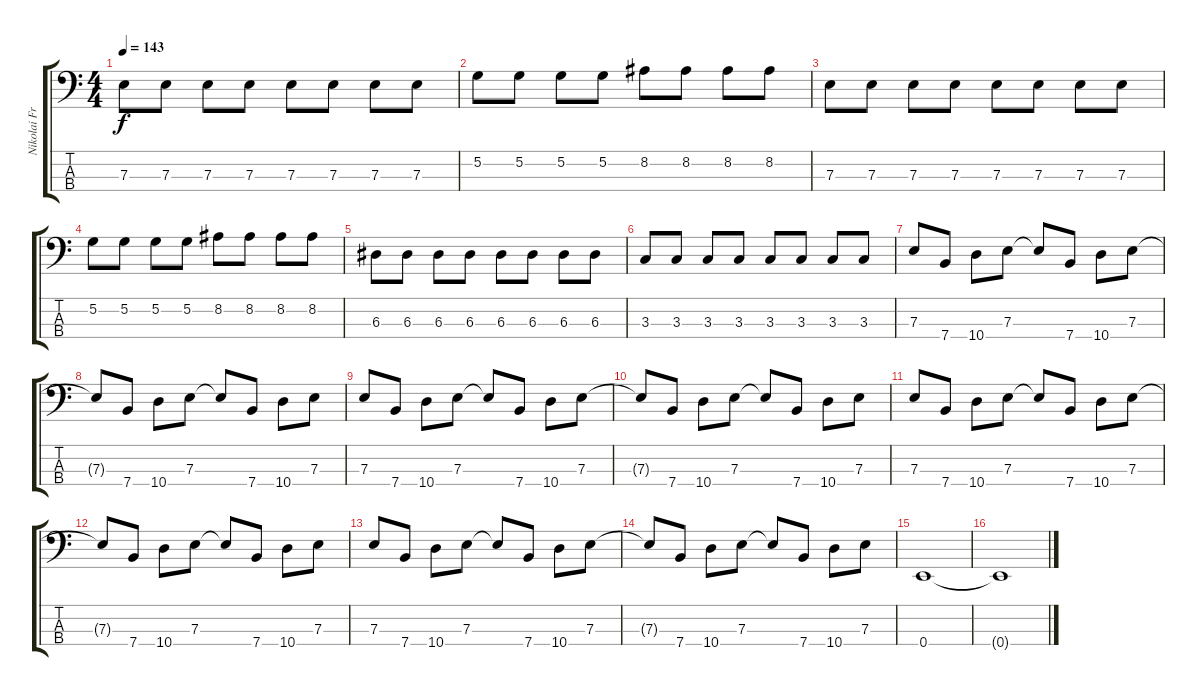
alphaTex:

\track ("Nikolai Fraiture" "Nikolai Fr") {instrument electricbasspick}
\staff {score tabs}
\tuning (G2 D2 A1 E1) {hide}
\ts (4 4)
\tempo 143
\clef f4
\ks c
7.3.8{dy f} 7.3.8 7.3.8 7.3.8 7.3.8 7.3.8 7.3.8 7.3.8 |
5.2.8 5.2.8 5.2.8 5.2.8 8.2.8 8.2.8 8.2.8 8.2.8 |
7.3.8 7.3.8 7.3.8 7.3.8 7.3.8 7.3.8 7.3.8 7.3.8 |
5.2.8 5.2.8 5.2.8 5.2.8 8.2.8 8.2.8 8.2.8 8.2.8 |
6.3.8 6.3.8 6.3.8 6.3.8 6.3.8 6.3.8 6.3.8 6.3.8 |
3.3.8 3.3.8 3.3.8 3.3.8 3.3.8 3.3.8 3.3.8 3.3.8 |
7.3.8 7.4.8 10.4.8 7.3.8 7.3{t}.8 7.4.8 10.4.8 7.3.8 |
7.3{t}.8 7.4.8 10.4.8 7.3.8 7.3{t}.8 7.4.8 10.4.8 7.3.8 |
7.3.8 7.4.8 10.4.8 7.3.8 7.3{t}.8 7.4.8 10.4.8 7.3.8 |
7.3{t}.8 7.4.8 10.4.8 7.3.8 7.3{t}.8 7.4.8 10.4.8 7.3.8 |
7.3.8 7.4.8 10.4.8 7.3.8 7.3{t}.8 7.4.8 10.4.8 7.3.8 |
7.3{t}.8 7.4.8 10.4.8 7.3.8 7.3{t}.8 7.4.8 10.4.8 7.3.8 |
7.3.8 7.4.8 10.4.8 7.3.8 7.3{t}.8 7.4.8 10.4.8 7.3.8 |
7.3{t}.8 7.4.8 10.4.8 7.3.8 7.3{t}.8 7.4.8 10.4.8 7.3.8 |
0.4.1 |
0.4{t}.1
